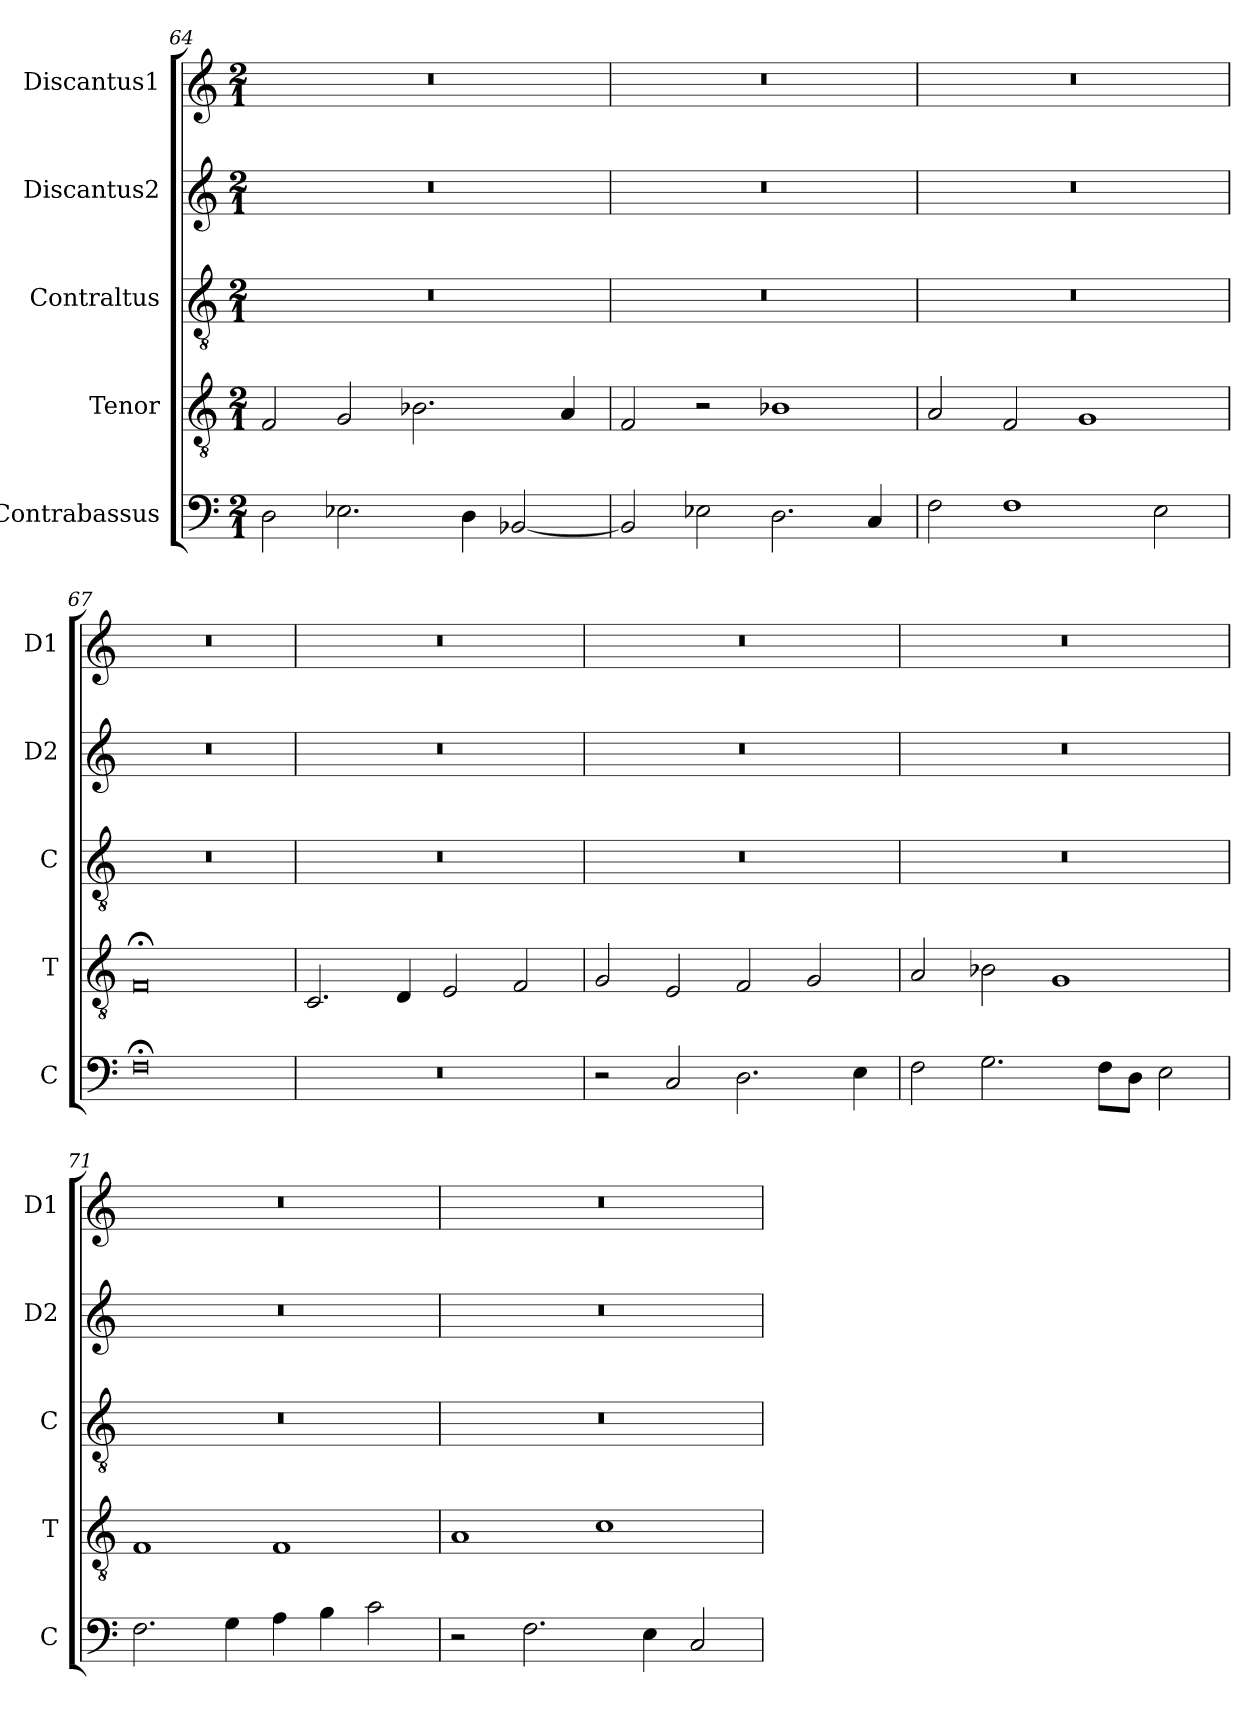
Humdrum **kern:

**kern	**kern	**kern	**kern	**kern
*part5	*part4	*part3	*part2	*part1
*staff5	*staff4	*staff3	*staff2	*staff1
*I"Contrabassus	*I"Tenor	*I"Contraltus	*I"Discantus2	*I"Discantus1
*I'C	*I'T	*I'C	*I'D2	*I'D1
*clefF4	*clefGv2	*clefGv2	*clefG2	*clefG2
*k[]	*k[]	*k[]	*k[]	*k[]
*M2/1	*M2/1	*M2/1	*M2/1	*M2/1
=64	=64	=64	=64	=64
2D\	2F/	0r	0r	0r
2.E-X\	2G/	.	.	.
.	2.B-X\	.	.	.
4D\	.	.	.	.
[2BB-X/	.	.	.	.
.	4A/	.	.	.
=65	=65	=65	=65	=65
2BB-/]	2F/	0r	0r	0r
2E-X\	2r	.	.	.
2.D\	1B-X	.	.	.
4C/	.	.	.	.
=66	=66	=66	=66	=66
2F\	2A/	0r	0r	0r
1F	2F/	.	.	.
.	1G	.	.	.
2E\	.	.	.	.
=67	=67	=67	=67	=67
0F;<	0F;<	0r	0r	0r
=68	=68	=68	=68	=68
0r	2.C/	0r	0r	0r
.	4D/	.	.	.
.	2E/	.	.	.
.	2F/	.	.	.
=69	=69	=69	=69	=69
2r	2G/	0r	0r	0r
2C/	2E/	.	.	.
2.D\	2F/	.	.	.
.	2G/	.	.	.
4E\	.	.	.	.
=70	=70	=70	=70	=70
2F\	2A/	0r	0r	0r
2.G\	2B-X\	.	.	.
.	1G	.	.	.
8F\L	.	.	.	.
8D\J	.	.	.	.
2E\	.	.	.	.
=71	=71	=71	=71	=71
2.F\	1F	0r	0r	0r
4G\	.	.	.	.
4A\	1F	.	.	.
4B\	.	.	.	.
2c\	.	.	.	.
=72	=72	=72	=72	=72
2r	1A	0r	0r	0r
2.F\	.	.	.	.
.	1c	.	.	.
4E\	.	.	.	.
2C/	.	.	.	.
=	=	=	=	=
*-	*-	*-	*-	*-
